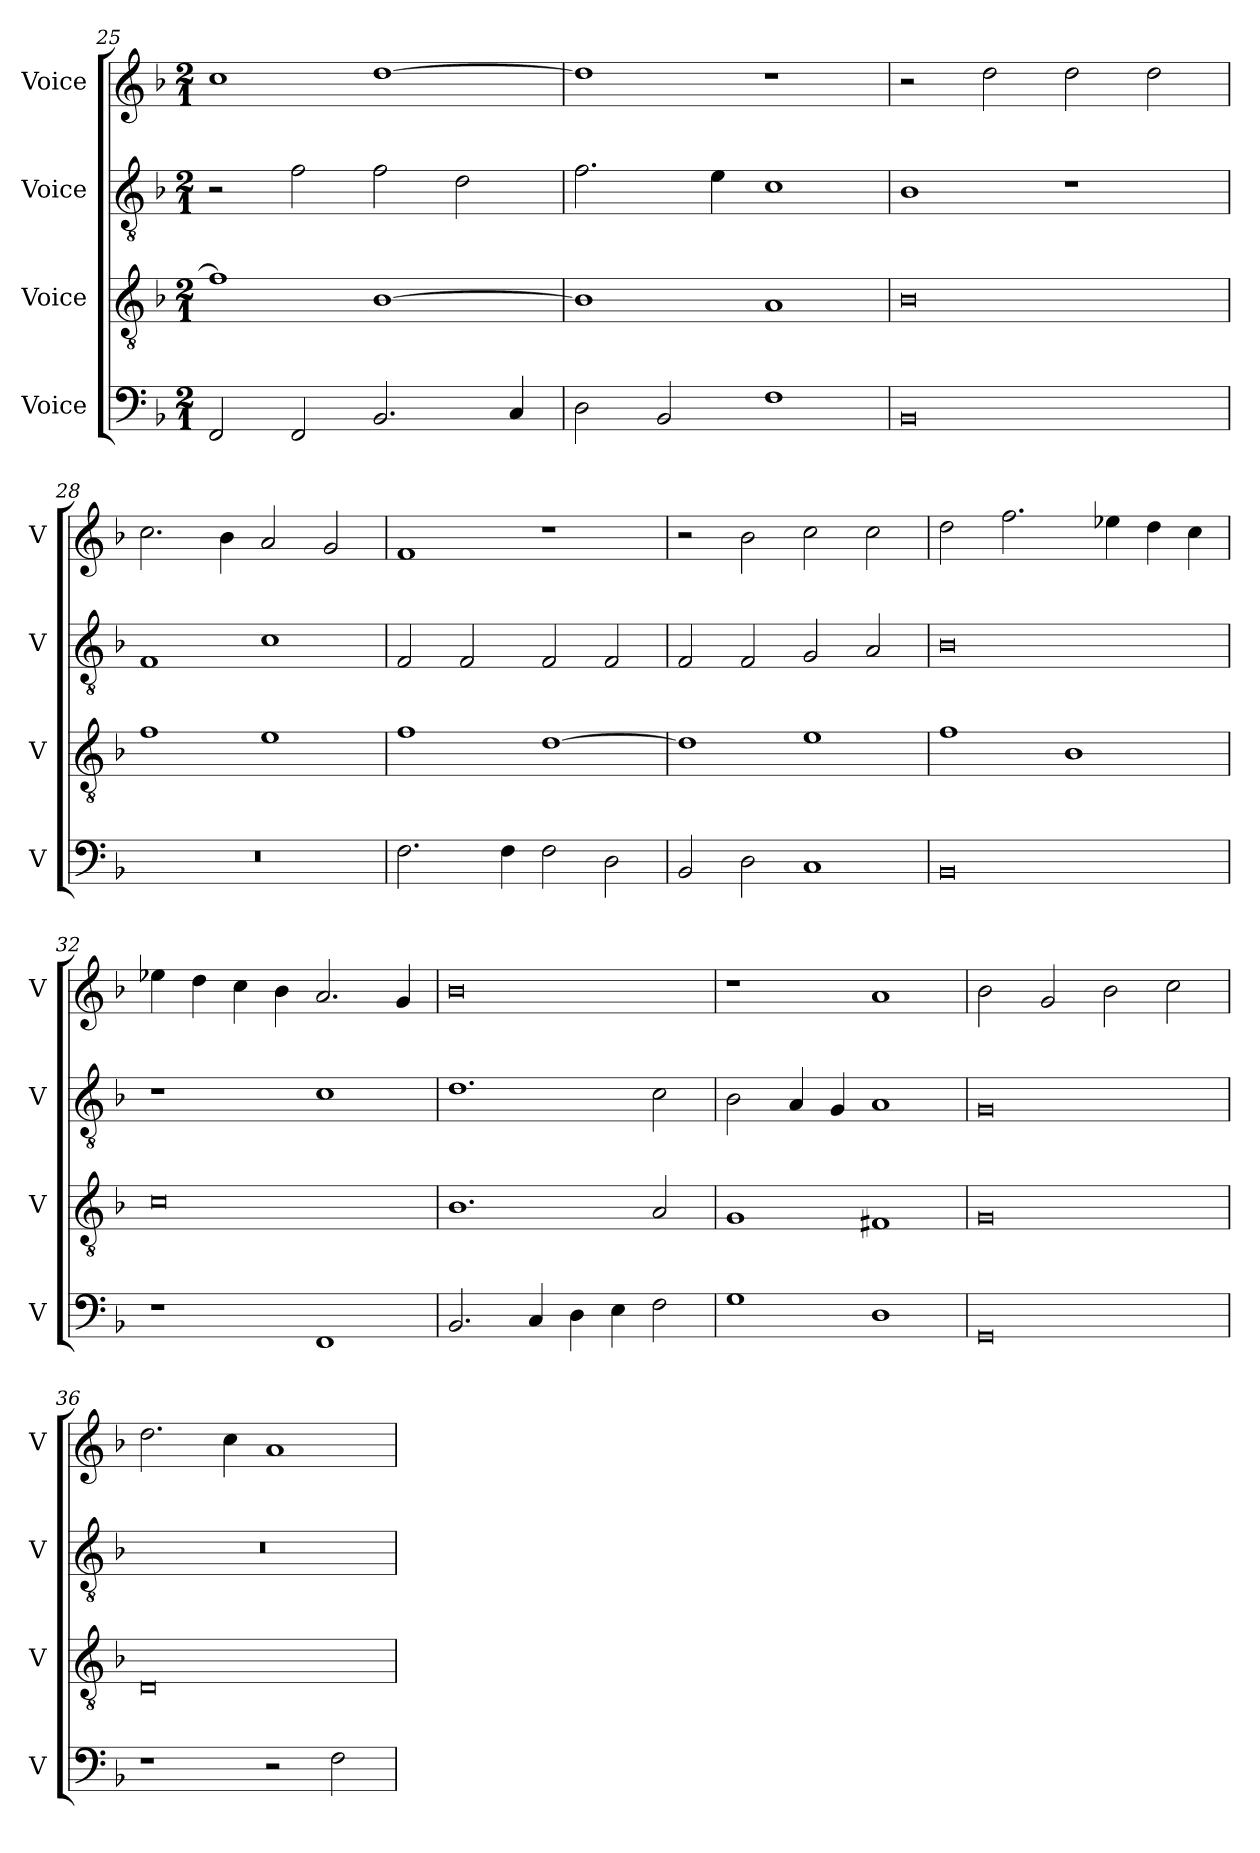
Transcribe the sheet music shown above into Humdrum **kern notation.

**kern	**kern	**kern	**kern
*part4	*part3	*part2	*part1
*staff4	*staff3	*staff2	*staff1
*I"Voice	*I"Voice	*I"Voice	*I"Voice
*I'V	*I'V	*I'V	*I'V
!!LO:LB:g=z
*clefF4	*clefGv2	*clefGv2	*clefG2
*k[b-]	*k[b-]	*k[b-]	*k[b-]
*M2/1	*M2/1	*M2/1	*M2/1
=25	=25	=25	=25
2FF/	1f]	2r	1cc
2FF/	.	2f\	.
2.BB-/	[1B-	2f\	[1dd
.	.	2d\	.
4C/	.	.	.
=26	=26	=26	=26
2D\	1B-]	2.f\	1dd]
2BB-/	.	.	.
.	.	4e\	.
1F	1A	1c	1r
=27	=27	=27	=27
0BB-	0B-	1B-	2r
.	.	.	2dd\
.	.	1r	2dd\
.	.	.	2dd\
=28	=28	=28	=28
0r	1f	1F	2.cc\
.	.	.	4b-\
.	1e	1c	2a/
.	.	.	2g/
!!LO:PB:g=z
=29	=29	=29	=29
2.F\	1f	2F/	1f
.	.	2F/	.
4F\	.	.	.
2F\	[1d	2F/	1r
2D\	.	2F/	.
=30	=30	=30	=30
2BB-/	1d]	2F/	2r
2D\	.	2F/	2b-\
1C	1e	2G/	2cc\
.	.	2A/	2cc\
=31	=31	=31	=31
0BB-	1f	0B-	2dd\
.	.	.	2.ff\
.	1B-	.	.
.	.	.	4ee-X\
.	.	.	4dd\
.	.	.	4cc\
!!LO:LB:g=z
=32	=32	=32	=32
1r	0c	1r	4ee-X\
.	.	.	4dd\
.	.	.	4cc\
.	.	.	4b-\
1FF	.	1c	2.a/
.	.	.	4g/
=33	=33	=33	=33
2.BB-/	1.B-	1.d	0b-
4C/	.	.	.
4D\	.	.	.
4E\	.	.	.
2F\	2A/	2c\	.
=34	=34	=34	=34
1G	1G	2B-\	1r
.	.	4A/	.
.	.	4G/	.
1D	1F#X	1A	1a
!!LO:LB:g=z
=35	=35	=35	=35
0GG	0G	0G	2b-\
.	.	.	2g/
.	.	.	2b-\
.	.	.	2cc\
=36	=36	=36	=36
1r	0D	0r	2.dd\
.	.	.	4cc\
2r	.	.	1a
2F\	.	.	.
=	=	=	=
*-	*-	*-	*-
